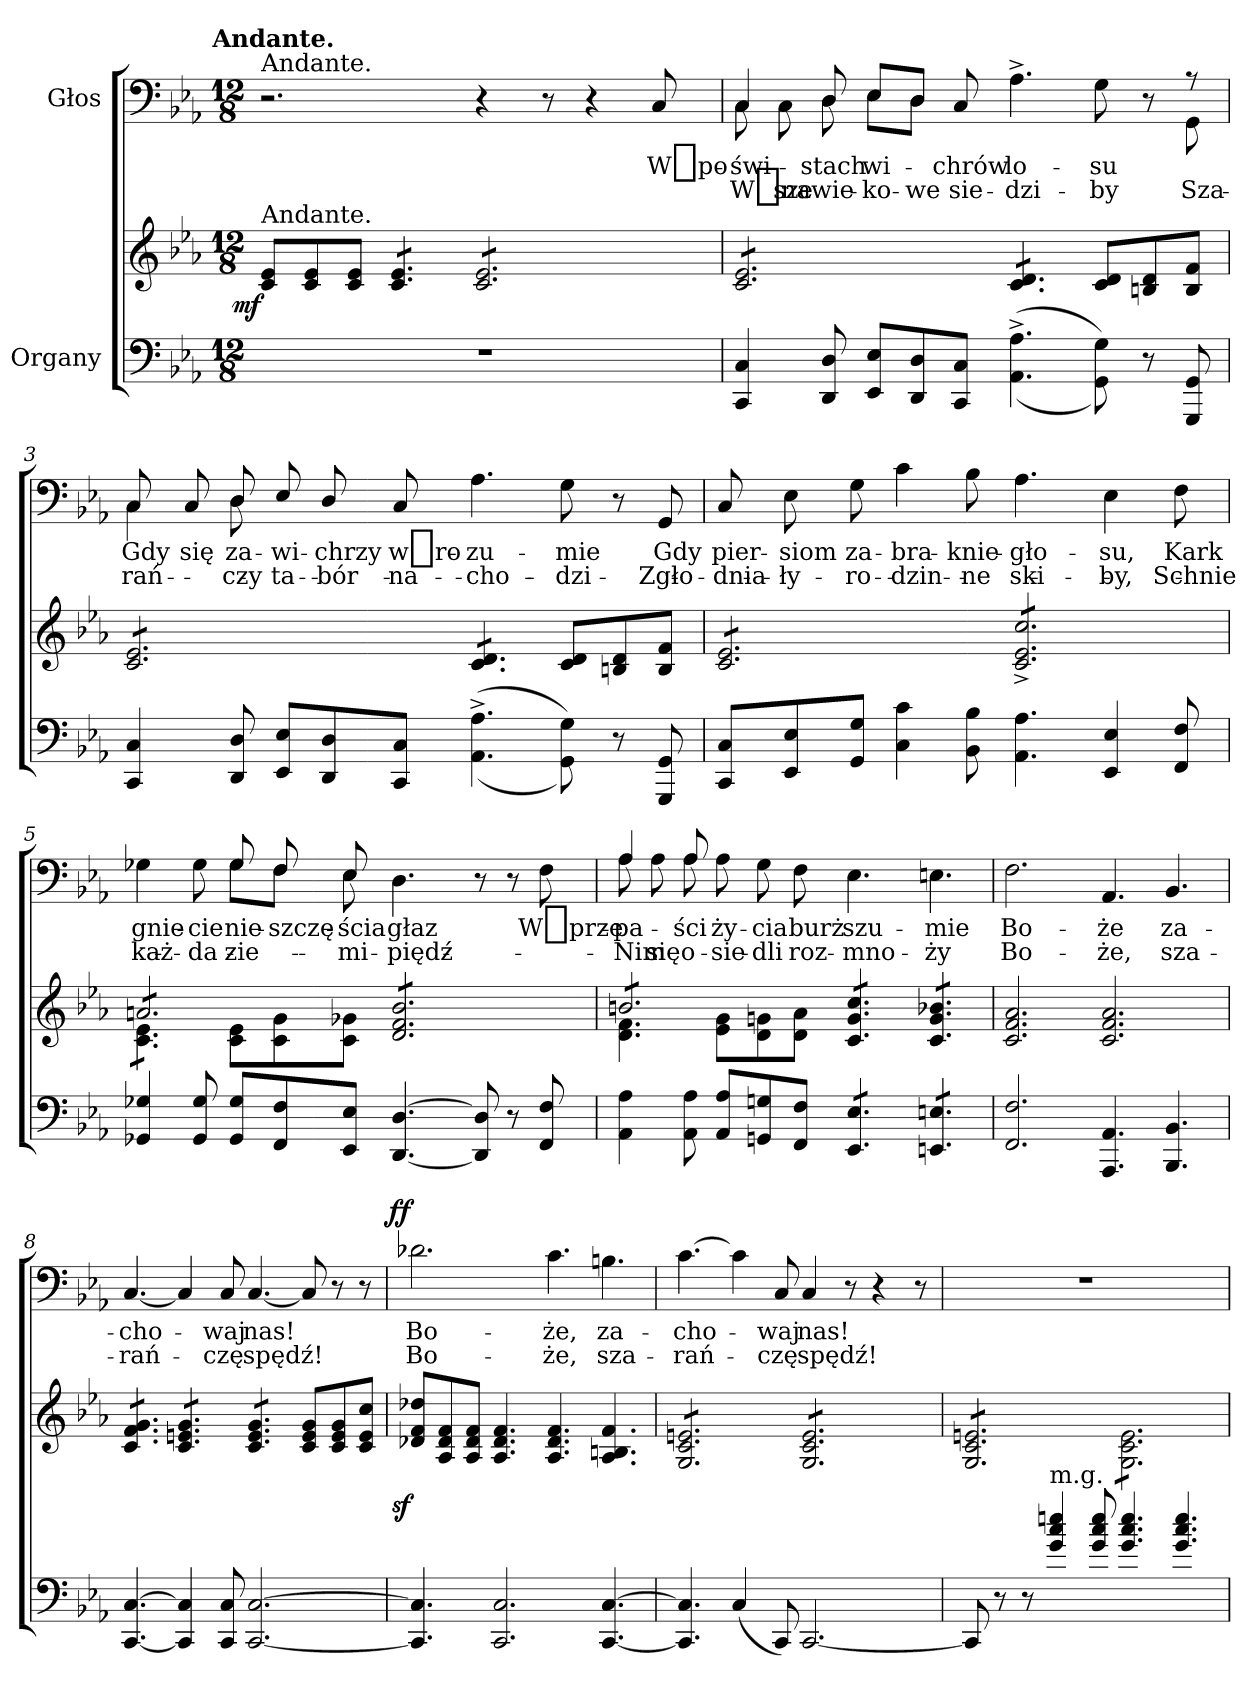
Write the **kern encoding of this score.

**kern	**kern	**dynam	**kern	**text	**text	**dynam
*part2	*part2	*part2	*part1	*part1	*part1	*part1
*staff3	*staff2	*staff2/3	*staff1	*staff1	*staff1	*staff1
*I"Organy	*	*	*I"Głos	*	*	*
*clefF4	*clefG2	*	*clefF4	*	*	*
*k[b-e-a-]	*k[b-e-a-]	*	*k[b-e-a-]	*	*	*
!!LO:TX:omd:t=Andante.
*M12/8	*M12/8	*	*M12/8	*	*	*
=1	=1	=1	=1	=1	=1	=1
!	!	!	!LO:TX:a:t=Andante.	!	!	!
!	!LO:TX:a:t=Andante.	!	!	!	!	!
!	!	!LO:DY:rj	!	!	!	!
1.r	8c/ 8e-/L	mf.	2.r	.	.	.
.	8c/ 8e-/	.	.	.	.	.
.	8c/ 8e-/J	.	.	.	.	.
!	!LO:TX:a:t=...	!	!	!	!	!
*	*tremolo	*	*	*	*	*
.	8c/ 8e-/L	.	.	.	.	.
.	8c/ 8e-/	.	.	.	.	.
.	8c/ 8e-/J	.	.	.	.	.
.	8c/ 8e-/L	.	4r	.	.	.
.	8c/ 8e-/	.	.	.	.	.
.	8c/ 8e-/	.	8r	.	.	.
.	8c/ 8e-/	.	4r	.	.	.
.	8c/ 8e-/	.	.	.	.	.
.	8c/ 8e-/J	.	8C/	W_po-	.	.
=2	=2	=2	=2	=2	=2	=2
*	*	*	*^	*	*	*
4CC/ 4C/	8c/ 8e-/L	.	4C/	8C\	-świ-	W_na	.
.	8c/ 8e-/	.	.	8C\	.	sze	.
8DD/ 8D/	8c/ 8e-/	.	8D/	8D\	-stach	wie-	.
8EE-/ 8E-/L	8c/ 8e-/	.	8E-/L	8E-\L	wi-	-ko-	.
8DD/ 8D/	8c/ 8e-/	.	8D/J	8D\J	.	-we	.
8CC/ 8C/J	8c/ 8e-/J	.	8C/	8ryy	-chrów	sie-	.
(>(>4.AA-^>\ 4.A-^>\	8c/ 8d/L	.	4.A-^>\	4.ryy	lo-	-dzi-	.
.	8c/ 8d/	.	.	.	.	.	.
.	8c/ 8d/J	.	.	.	.	.	.
*	*Xtremolo	*	*	*	*	*	*
8GG\ 8G\))	8c/ 8d/L	.	8G\	4ryy	-su	-by	.
8r	8Bn/ 8d/	.	8r	.	.	.	.
8GGG/ 8GG/	8B/ 8f/J	.	8r	8GG\	.	Sza-	.
=3	=3	=3	=3	=3	=3	=3	=3
*	*tremolo	*	*	*	*	*	*
4CC/ 4C/	8c/ 8e-/L	.	8C/	4C\	Gdy	-rań-	.
.	8c/ 8e-/	.	8C/	.	się	.	.
8DD/ 8D/	8c/ 8e-/	.	8D/	8D\	za-	-czy	.
8EE-/ 8E-/L	8c/ 8e-/	.	8E-/	4.ryy	-wi-	ta-	.
8DD/ 8D/	8c/ 8e-/	.	8D/	.	-chrzy	-bór	.
8CC/ 8C/J	8c/ 8e-/J	.	8C/	.	w_ro-	na-	.
(>(>4.AA-^>\ 4.A-^>\	8c/ 8d/L	.	4.A-\	2.ryy	-zu-	-cho-	.
.	8c/ 8d/	.	.	.	.	.	.
.	8c/ 8d/J	.	.	.	.	.	.
*	*Xtremolo	*	*	*	*	*	*
8GG\ 8G\))	8c/ 8d/L	.	8G\	.	-mie	-dzi	.
8r	8Bn/ 8d/	.	8r	.	.	.	.
8GGG/ 8GG/	8B/ 8f/J	.	8GG/	.	Gdy	Zgło-	.
*	*	*	*v	*v	*	*	*
=4	=4	=4	=4	=4	=4	=4
*	*tremolo	*	*	*	*	*
8CC/ 8C/L	8c/ 8e-/L	.	8C/	pier-	-dnia-	.
8EE-/ 8E-/	8c/ 8e-/	.	8E-\	-siom	-ły	.
8GG/ 8G/J	8c/ 8e-/	.	8G\	za-	ro-	.
4C\ 4c\	8c/ 8e-/	.	4c\	-bra-	-dzin-	.
.	8c/ 8e-/	.	.	.	.	.
8BB-\ 8B-\	8c/ 8e-/J	.	8B-\	-knie-	-ne	.
4.AA-\ 4.A-\	8c^>/ 8e-^>/ 8cc^>/L	.	4.A-\	-gło-	ski-	.
.	8c^>/ 8e-^>/ 8cc^>/	.	.	.	.	.
.	8c^>/ 8e-^>/ 8cc^>/	.	.	.	.	.
4EE-/ 4E-/	8c^>/ 8e-^>/ 8cc^>/	.	4E-\	-su,	-by,	.
.	8c^>/ 8e-^>/ 8cc^>/	.	.	.	.	.
8FF/ 8F/	8c^>/ 8e-^>/ 8cc^>/J	.	8F	Kark	Schnie	.
=5	=5	=5	=5	=5	=5	=5
*	*^	*	*^	*	*	*
4GG-X/ 4G-X/	8an/L	8c\ 8e-\L	.	4G-X\	4.ryy	gnie-	każ-	.
.	8an/	8c\ 8e-\	.	.	.	.	.	.
8GG-/ 8G-/	8an/	8c\ 8e-\J	.	8G-\	.	-cie	-da	.
8GG-/ 8G-/L	8an/	8c\ 8e-\L	.	8G-\L	8G-/	nie-	zie-	.
8FF/ 8F/	8an/	8c\ 8g\	.	8F\J	8F/	-szczę-	.	.
8EE-/ 8E-/J	8an/J	8c\ 8g-X\J	.	8E-\	8E-/	-ścia	-mi	.
[4.DD/ [4.D/	8d/ 8f/ 8b-/L	4ryy	.	4.D\	2.ryy	głaz	piędź	.
.	8d/ 8f/ 8b-/	.	.	.	.	.	.	.
.	8d/ 8f/ 8b-/	2ryy	.	.	.	.	.	.
8DD]/ 8D]/	8d/ 8f/ 8b-/	.	.	8r	.	.	.	.
8r	8d/ 8f/ 8b-/	.	.	8r	.	.	.	.
8FF/ 8F/	8d/ 8f/ 8b-/J	.	.	8F\	.	W_prze-	.	.
=6	=6	=6	=6	=6	=6	=6	=6	=6
4AA-\ 4A-\	8bn/L	4.d\ 4.f\	.	4A-/	8A-\	-pa-	Nim	.
.	8bn/	.	.	.	8A-\	.	się	.
8AA-\ 8A-\	8bn/	.	.	8A-/	8A-\	-ści	o-	.
8AA-/ 8A-/L	8bn/	8e-\ 8g\L	.	8A-\	4.ryy	ży-	-sie-	.
8GGn/ 8Gn/	8bn/	8d\ 8gn\	.	8G\	.	-cia	dli	.
8FF/ 8F/J	8bn/J	8d\ 8a-\J	.	8F\	.	burż	roz-	.
*tremolo	*	*	*	*	*	*	*	*
8EE-/ 8E-/L	8c/ 8g/ 8cc/L	4ryy	.	4.E-\	2.ryy	szu-	-mno-	.
8EE-/ 8E-/	8c/ 8g/ 8cc/	.	.	.	.	.	.	.
8EE-/ 8E-/J	8c/ 8g/ 8cc/J	2ryy	.	.	.	.	.	.
8EEn/ 8En/L	8c/ 8g/ 8b-X/L	.	.	4.En\	.	-mie	-ży	.
8EEn/ 8En/	8c/ 8g/ 8b-X/	.	.	.	.	.	.	.
8EEn/ 8En/J	8c/ 8g/ 8b-X/J	.	.	.	.	.	.	.
*	*Xtremolo	*	*	*	*	*	*	*
*Xtremolo	*	*	*	*	*	*	*	*
*	*v	*v	*	*	*	*	*	*
*	*	*	*v	*v	*	*	*
=7	=7	=7	=7	=7	=7	=7
2.FF/ 2.F/	2.c/ 2.f/ 2.a-/	.	2.F\	Bo-	Bo-	.
4.AAA-/ 4.AA-/	2.c/ 2.f/ 2.a-/	.	4.AA-/	-że	-że,	.
4.BBB-/ 4.BB-/	.	.	4.BB-/	za-	sza-	.
=8	=8	=8	=8	=8	=8	=8
*	*tremolo	*	*	*	*	*
[4.CC/ [4.C/	8c/ 8f/ 8g/L	.	[4.C/	-cho-	-rań-	.
.	8c/ 8f/ 8g/	.	.	.	.	.
.	8c/ 8f/ 8g/J	.	.	.	.	.
4CC]/ 4C]/	8c/ 8en/ 8g/L	.	4C/]	.	.	.
.	8c/ 8en/ 8g/	.	.	.	.	.
8CC/ 8C/	8c/ 8en/ 8g/J	.	8C/	-waj	-czę	.
[2.CC/ [2.C/	8c/ 8e/ 8g/L	.	[4.C/	nas!	spędź!	.
.	8c/ 8e/ 8g/	.	.	.	.	.
.	8c/ 8e/ 8g/J	.	.	.	.	.
*	*Xtremolo	*	*	*	*	*
.	8c/ 8e/ 8g/L	.	8C/]	.	.	.
.	8c/ 8e/ 8g/	.	8r	.	.	.
.	8c/ 8e/ 8cc/J	.	8r	.	.	.
=9	=9	=9	=9	=9	=9	=9
!	!	!LO:DY:rj	!	!	!	!LO:DY:a:rj
4.CC]/ 4.C]/	8d-X/ 8f/ 8dd-X/L	sf.	2.d-X\	Bo-	Bo-	ff
.	8A-/ 8d-/ 8f/	.	.	.	.	.
.	8A-/ 8d-/ 8f/J	.	.	.	.	.
2.CC/ 2.C/	4.A-/ 4.d-/ 4.f/	.	.	.	.	.
.	4.A-/ 4.d-/ 4.f/	.	4.c\	-że,	-że,	.
[4.CC/ [4.C/	4.A-/ 4.Bn/ 4.f/	.	4.Bn\	za-	sza-	.
=10	=10	=10	=10	=10	=10	=10
*	*tremolo	*	*	*	*	*
4.CC]/ 4.C]/	8G/ 8c/ 8en/L	.	[4.c\	-cho-	-rań-	.
.	8G/ 8c/ 8en/	.	.	.	.	.
.	8G/ 8c/ 8en/	.	.	.	.	.
(<4C/	8G/ 8c/ 8en/	.	4c\]	.	.	.
.	8G/ 8c/ 8en/	.	.	.	.	.
8CC/)	8G/ 8c/ 8en/J	.	8C/	-waj	-czę	.
[2.CC/	8G/ 8c/ 8e/L	.	4C/	nas!	spędź!	.
.	8G/ 8c/ 8e/	.	.	.	.	.
.	8G/ 8c/ 8e/	.	8r	.	.	.
.	8G/ 8c/ 8e/	.	4r	.	.	.
.	8G/ 8c/ 8e/	.	.	.	.	.
.	8G/ 8c/ 8e/J	.	8r	.	.	.
=11	=11	=11	=11	=11	=11	=11
8CC/]	8G/ 8c/ 8en/L	.	1.r	.	.	.
8r	8G/ 8c/ 8en/	.	.	.	.	.
8r	8G/ 8c/ 8en/	.	.	.	.	.
!LO:TX:a:t=m.g.	!	!	!	!	!	!
4g/ 4cc/ 4een/	8G/ 8c/ 8en/	.	.	.	.	.
.	8G/ 8c/ 8en/	.	.	.	.	.
8g/ 8cc/ 8ee/	8G/ 8c/ 8en/J	.	.	.	.	.
4.g/ 4.cc/ 4.ee/	8G\ 8c\ 8e\L	.	.	.	.	.
.	8G\ 8c\ 8e\	.	.	.	.	.
.	8G\ 8c\ 8e\	.	.	.	.	.
4.g/ 4.cc/ 4.ee/	8G\ 8c\ 8e\	.	.	.	.	.
.	8G\ 8c\ 8e\	.	.	.	.	.
.	8G\ 8c\ 8e\J	.	.	.	.	.
*	*Xtremolo	*	*	*	*	*
=	=	=	=	=	=	=
*-	*-	*-	*-	*-	*-	*-
